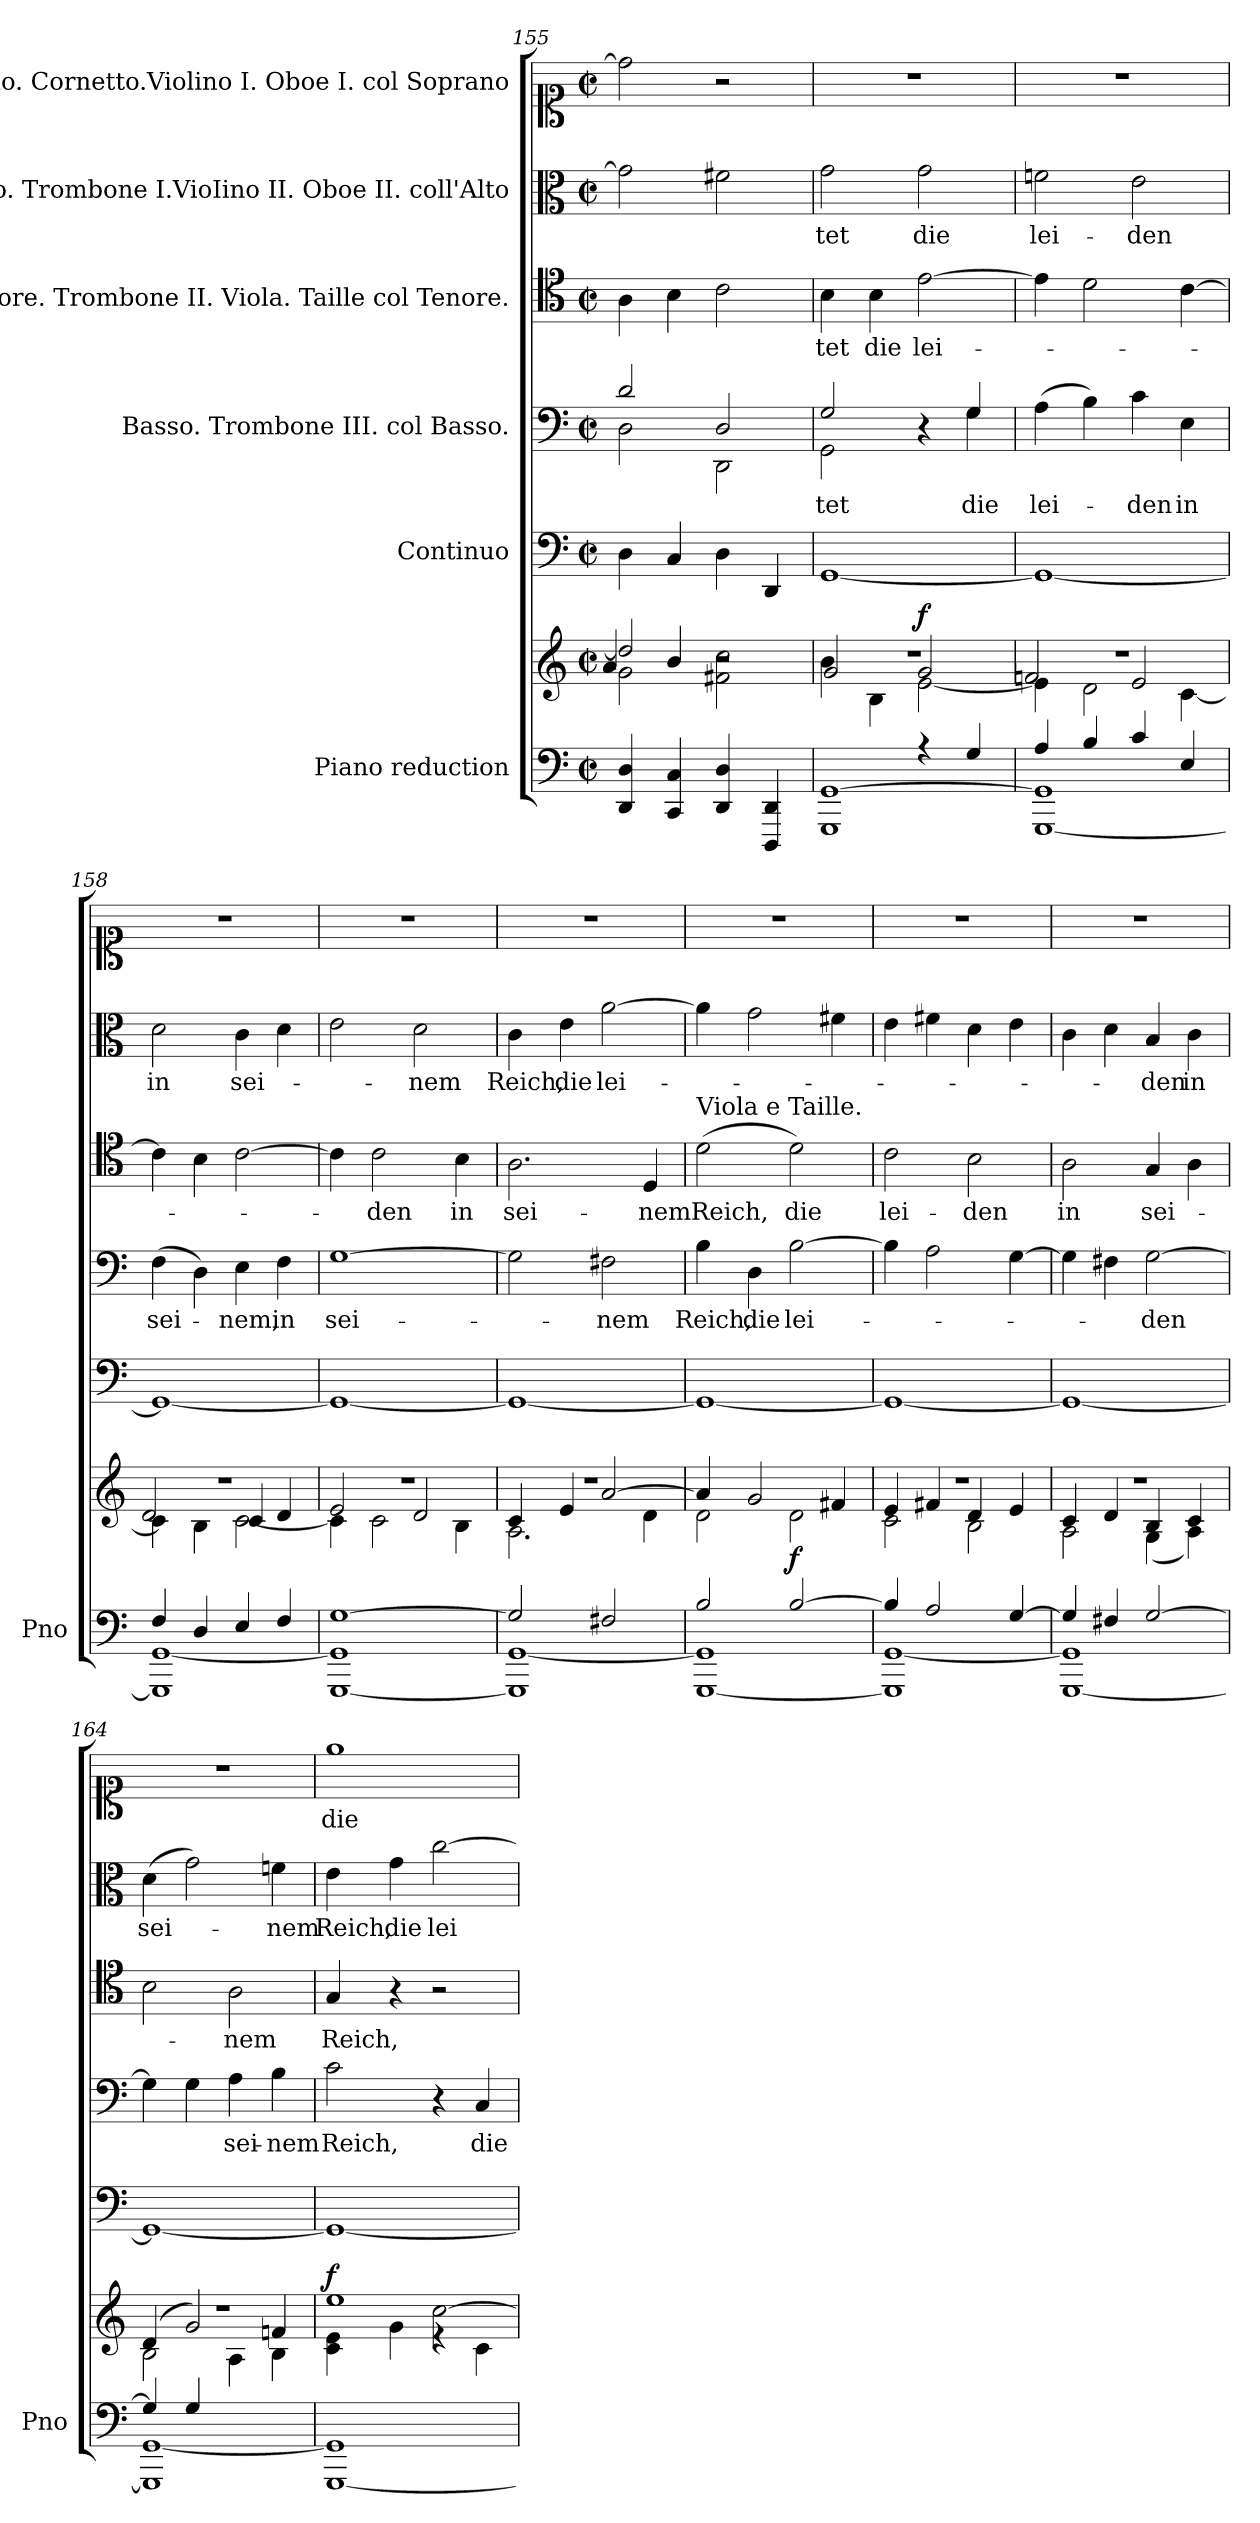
**kern	**kern	**dynam	**kern	**kern	**text	**kern	**text	**kern	**text	**kern	**text
*part6	*part6	*part6	*part5	*part4	*part4	*part3	*part3	*part2	*part2	*part1	*part1
*staff7	*staff6	*staff6/7	*staff5	*staff4	*staff4	*staff3	*staff3	*staff2	*staff2	*staff1	*staff1
*I"Piano reduction	*	*	*I"Continuo	*I"Basso. Trombone III. col Basso.	*	*I"Tenore.  Trombone II. Viola. Taille col Tenore.	*	*I"Alto. Trombone I.VioIino II. Oboe II. coll'Alto	*	*I"Soprano. Cornetto.Violino I. Oboe I. col Soprano	*
*I'Pno	*	*	*	*	*	*	*	*	*	*	*
*clefF4	*clefG2	*	*clefF4	*clefF4	*	*clefC4	*	*clefC3	*	*clefC1	*
*k[]	*k[]	*	*k[]	*k[]	*	*k[]	*	*k[]	*	*k[]	*
*M2/2	*M2/2	*	*M2/2	*M2/2	*	*M2/2	*	*M2/2	*	*M2/2	*
*met(c|)	*met(c|)	*	*met(c|)	*met(c|)	*	*met(c|)	*	*met(c|)	*	*met(c|)	*
=155	=155	=155	=155	=155	=155	=155	=155	=155	=155	=155	=155
*	*^	*	*	*^	*	*	*	*	*	*	*
*	*	*^	*	*	*	*	*	*	*	*	*	*	*
4DD/ 4D/	2dd/]	2g\]	4a/	.	4D\	2d/	2D!\	.	4A\	.	2g\]	.	2dd\]	.
4CC/ 4C/	.	.	4b/	.	4C/	.	.	.	4B\	.	.	.	.	.
4DD/ 4D/	2r	2f#X\ 2cc\	2r	.	4D\	2D/	2DD!\	.	2c\	.	2f#X\	.	2r	.
4DDD/ 4DD/	.	.	.	.	4DD/	.	.	.	.	.	.	.	.	.
=156	=156	=156	=156	=156	=156	=156	=156	=156	=156	=156	=156	=156	=156	=156
*^	*	*	*	*	*	*	*	*	*	*	*	*	*	*
!	!	!	!	!	!	!	!	!	!LO:LY:b	!	!LO:LY:b	!	!LO:LY:b	!	!
2ryy	1GGG [1GG	1r	4b\	2g/	.	[1GG	2G/	2GG!\	tet	4B\	-tet	2g\	-tet	1r	.
!	!	!	!	!	!	!	!	!	!	!	!LO:LY:b	!	!	!	!
.	.	.	4B\	.	.	.	.	.	.	4B\	die	.	.	.	.
!	!	!	!	!	!LO:DY:a	!	!	!	!	!	!LO:LY:b	!	!LO:LY:b	!	!
4r	.	.	[2e\	2g/	f	.	4r	4ryy	.	[2e\	lei-	2g\	die	.	.
!	!	!	!	!	!	!	!	!	!LO:LY:b	!	!	!	!	!	!
4G/	.	.	.	.	.	.	4G/	4G\	die	.	.	.	.	.	.
=157	=157	=157	=157	=157	=157	=157	=157	=157	=157	=157	=157	=157	=157	=157	=157
!	!	!	!	!	!	!	!LO:TX:a:t=unis.	!	!	!	!	!	!	!	!
!	!	!	!	!	!	!	!	!	!LO:LY:b	!	!	!	!LO:LY:b	!	!
*	*	*	*	*	*	*	*v	*v	*	*	*	*	*	*	*
4A/	[1GGG 1GG]	1r	4e\]	2fn/	.	1GG_	(>4A\	lei-	4e\]	.	2fn\	lei-	1r	.
4B/	.	.	2d\	.	.	.	4B\)	.	2d\	.	.	.	.	.
!	!	!	!	!	!	!	!	!LO:LY:b	!	!	!	!LO:LY:b	!	!
4c/	.	.	.	2e/	.	.	4c\	-den	.	.	2e\	-den	.	.
!	!	!	!	!	!	!	!	!LO:LY:b	!	!	!	!	!	!
4E/	.	.	[4c\	.	.	.	4E\	in	[4c\	.	.	.	.	.
=158	=158	=158	=158	=158	=158	=158	=158	=158	=158	=158	=158	=158	=158	=158
!	!	!	!	!	!	!	!	!LO:LY:b	!	!	!	!LO:LY:b	!	!
4F/	1GGG] [1GG	1r	4c\]	2d/	.	1GG_	(>4F\	sei-	4c\]	.	2d\	in	1r	.
4D/	.	.	4B\	.	.	.	4D\)	.	4B\	.	.	.	.	.
!	!	!	!	!	!	!	!	!LO:LY:b	!	!	!	!LO:LY:b	!	!
4E/	.	.	[2c\	4c/	.	.	4E\	nem,	[2c\	.	4c\	sei-	.	.
!	!	!	!	!	!	!	!	!LO:LY:b	!	!	!	!	!	!
4F/	.	.	.	4d/	.	.	4F\	in	.	.	4d\	.	.	.
=159	=159	=159	=159	=159	=159	=159	=159	=159	=159	=159	=159	=159	=159	=159
!	!	!	!	!	!	!	!	!LO:LY:b	!	!	!	!	!	!
[1G	[1GGG 1GG]	1r	4c\]	2e/	.	1GG_	[1G	sei-	4c\]	.	2e\	.	1r	.
!	!	!	!	!	!	!	!	!	!	!LO:LY:b	!	!	!	!
.	.	.	2c\	.	.	.	.	.	2c\	den	.	.	.	.
!	!	!	!	!	!	!	!	!	!	!	!	!LO:LY:b	!	!
.	.	.	.	2d/	.	.	.	.	.	.	2d\	-nem	.	.
!	!	!	!	!	!	!	!	!	!	!LO:LY:b	!	!	!	!
.	.	.	4B\	.	.	.	.	.	4B\	in	.	.	.	.
=160	=160	=160	=160	=160	=160	=160	=160	=160	=160	=160	=160	=160	=160	=160
!	!	!	!	!	!	!	!	!	!	!LO:LY:b	!	!LO:LY:b	!	!
2G/]	1GGG] [1GG	1r	2.A\	4c/	.	1GG_	2G\]	.	2.A\	sei-	4c\	Reich,	1r	.
!	!	!	!	!	!	!	!	!	!	!	!	!LO:LY:b	!	!
.	.	.	.	4e/	.	.	.	.	.	.	4e\	die	.	.
!	!	!	!	!	!	!	!	!LO:LY:b	!	!	!	!LO:LY:b	!	!
2F#X/	.	.	.	[2a/	.	.	2F#X\	-nem	.	.	[2a\	lei-	.	.
!	!	!	!	!	!	!	!	!	!	!LO:LY:b	!	!	!	!
.	.	.	4d\	.	.	.	.	.	4D/	-nem	.	.	.	.
*	*	*	*v	*v	*	*	*	*	*	*	*	*	*	*
=161	=161	=161	=161	=161	=161	=161	=161	=161	=161	=161	=161	=161	=161
!	!	!	!	!	!	!	!	!LO:TX:a:t=Viola e Taille.	!	!	!	!	!
!	!	!	!	!	!	!	!LO:LY:b	!	!LO:LY:b	!	!	!	!
2B/	[1GGG 1GG]	4a/]	2d\	.	1GG_	4B\	Reich,	(>2d\	Reich,	4a\]	.	1r	.
!	!	!	!	!	!	!	!LO:LY:b	!	!	!	!	!	!
.	.	2g/	.	.	.	4D\	die	.	.	2g\	.	.	.
!	!	!	!	!LO:DY:b	!	!	!LO:LY:b	!	!LO:LY:b	!	!	!	!
[2B/	.	.	2d\	f	.	[2B\	lei-	2d\)	die	.	.	.	.
.	.	4f#X/	.	.	.	.	.	.	.	4f#X\	.	.	.
!!LO:PB:g=z
=162	=162	=162	=162	=162	=162	=162	=162	=162	=162	=162	=162	=162	=162
*	*	*	*^	*	*	*	*	*	*	*	*	*	*
!	!	!	!	!	!	!	!	!	!	!LO:LY:b	!	!	!	!
4B/]	1GGG] [1GG	1r	2c\	4e/	.	1GG_	4B\]	.	2c\	lei-	4e\	.	1r	.
2A/	.	.	.	4f#X/	.	.	2A\	.	.	.	4f#X\	.	.	.
!	!	!	!	!	!	!	!	!	!	!LO:LY:b	!	!	!	!
.	.	.	2B\	4d/	.	.	.	.	2B\	-den	4d\	.	.	.
[4G/	.	.	.	4e/	.	.	[4G\	.	.	.	4e\	.	.	.
=163	=163	=163	=163	=163	=163	=163	=163	=163	=163	=163	=163	=163	=163	=163
!	!	!	!	!	!	!	!	!	!	!LO:LY:b	!	!	!	!
4G/]	[1GGG 1GG]	1r	2A\	4c/	.	1GG_	4G\]	.	2A\	in	4c\	.	1r	.
4F#X/	.	.	.	4d/	.	.	4F#X\	.	.	.	4d\	.	.	.
!	!	!	!	!	!	!	!	!LO:LY:b	!	!LO:LY:b	!	!LO:LY:b	!	!
[2G/	.	.	(<4G\	4B/	.	.	[2G\	-den	4G/	sei-	4B/	-den	.	.
!	!	!	!	!	!	!	!	!	!	!	!	!LO:LY:b	!	!
.	.	.	4A\)	4c/	.	.	.	.	4A\	.	4c\	in	.	.
=164	=164	=164	=164	=164	=164	=164	=164	=164	=164	=164	=164	=164	=164	=164
!	!	!	!	!	!	!	!	!	!	!	!	!LO:LY:b	!	!
4G/]	1GGG] [1GG	1r	2B\	(>4d/	.	1GG_	4G\]	.	2B\	.	(>4d\	sei-	1r	.
4G/	.	.	.	2g/)	.	.	4G\	.	.	.	2g\)	.	.	.
!	!	!	!	!	!	!	!	!LO:LY:b	!	!LO:LY:b	!	!	!	!
2ryy	.	.	4A\	.	.	.	4A\	sei-	2A\	nem	.	.	.	.
!	!	!	!	!	!	!	!	!LO:LY:b	!	!	!	!LO:LY:b	!	!
.	.	.	4B\	4fn/	.	.	4B\	-nem	.	.	4fn\	nem	.	.
*v	*v	*	*	*	*	*	*	*	*	*	*	*	*	*
=165	=165	=165	=165	=165	=165	=165	=165	=165	=165	=165	=165	=165	=165
!	!	!	!	!LO:DY:a	!	!	!LO:LY:b	!	!LO:LY:b	!	!LO:LY:b	!	!LO:LY:b
[1GGG 1GG]	1ee	4c\ 4e\	2ryy	f	1GG_	2c\	Reich,	4G/	Reich,	4e\	Reich,	1ee	die
!	!	!	!	!	!	!	!	!	!	!	!LO:LY:b	!	!
.	.	4g\	.	.	.	.	.	4r	.	4g\	die	.	.
!	!	!	!	!	!	!	!	!	!	!	!LO:LY:b	!	!
.	.	4re	[2cc\	.	.	4r	.	2r	.	[2cc\	lei-	.	.
!	!	!	!	!	!	!	!LO:LY:b	!	!	!	!	!	!
.	.	4c\	.	.	.	4C/	die	.	.	.	.	.	.
*	*v	*v	*v	*	*	*	*	*	*	*	*	*	*
=	=	=	=	=	=	=	=	=	=	=	=
*-	*-	*-	*-	*-	*-	*-	*-	*-	*-	*-	*-
